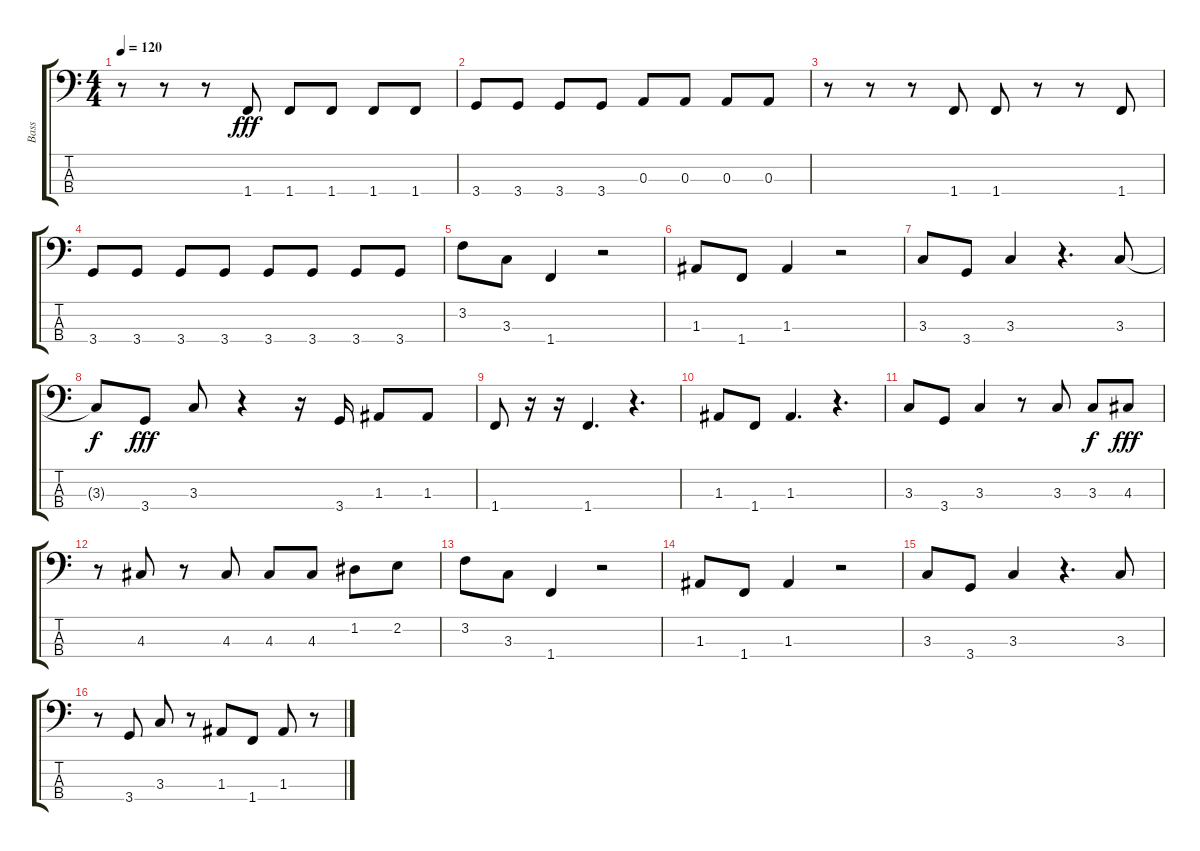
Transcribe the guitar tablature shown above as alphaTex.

\track ("Bass" "Bass") {instrument synthbass2}
\staff {score tabs}
\tuning (G2 D2 A1 E1) {hide}
\ts (4 4)
\tempo 120
\clef f4
\ks c
r.8{dy fff} r.8 r.8 1.4.8 1.4.8 1.4.8 1.4.8 1.4.8 |
3.4.8 3.4.8 3.4.8 3.4.8 0.3.8 0.3.8 0.3.8 0.3.8 |
r.8 r.8 r.8 1.4.8 1.4.8 r.8 r.8 1.4.8 |
3.4.8 3.4.8 3.4.8 3.4.8 3.4.8 3.4.8 3.4.8 3.4.8 |
3.2.8 3.3.8 1.4.4 r.2 |
1.3.8 1.4.8 1.3.4 r.2 |
3.3.8 3.4.8 3.3.4 r.4{d} 3.3.8 |
3.3{t}.8{dy f} 3.4.8{dy fff} 3.3.8 r.4 r.16 3.4.16 1.3.8 1.3.8 |
1.4.8 r.16 r.16 1.4.4{d} r.4{d} |
1.3.8 1.4.8 1.3.4{d} r.4{d} |
3.3.8 3.4.8 3.3.4 r.8 3.3.8 3.3.8{dy f} 4.3.8{dy fff} |
r.8 4.3.8 r.8 4.3.8 4.3.8 4.3.8 1.2.8 2.2.8 |
3.2.8 3.3.8 1.4.4 r.2 |
1.3.8 1.4.8 1.3.4 r.2 |
3.3.8 3.4.8 3.3.4 r.4{d} 3.3.8 |
r.8 3.4.8 3.3.8 r.8 1.3.8 1.4.8 1.3.8 r.8
